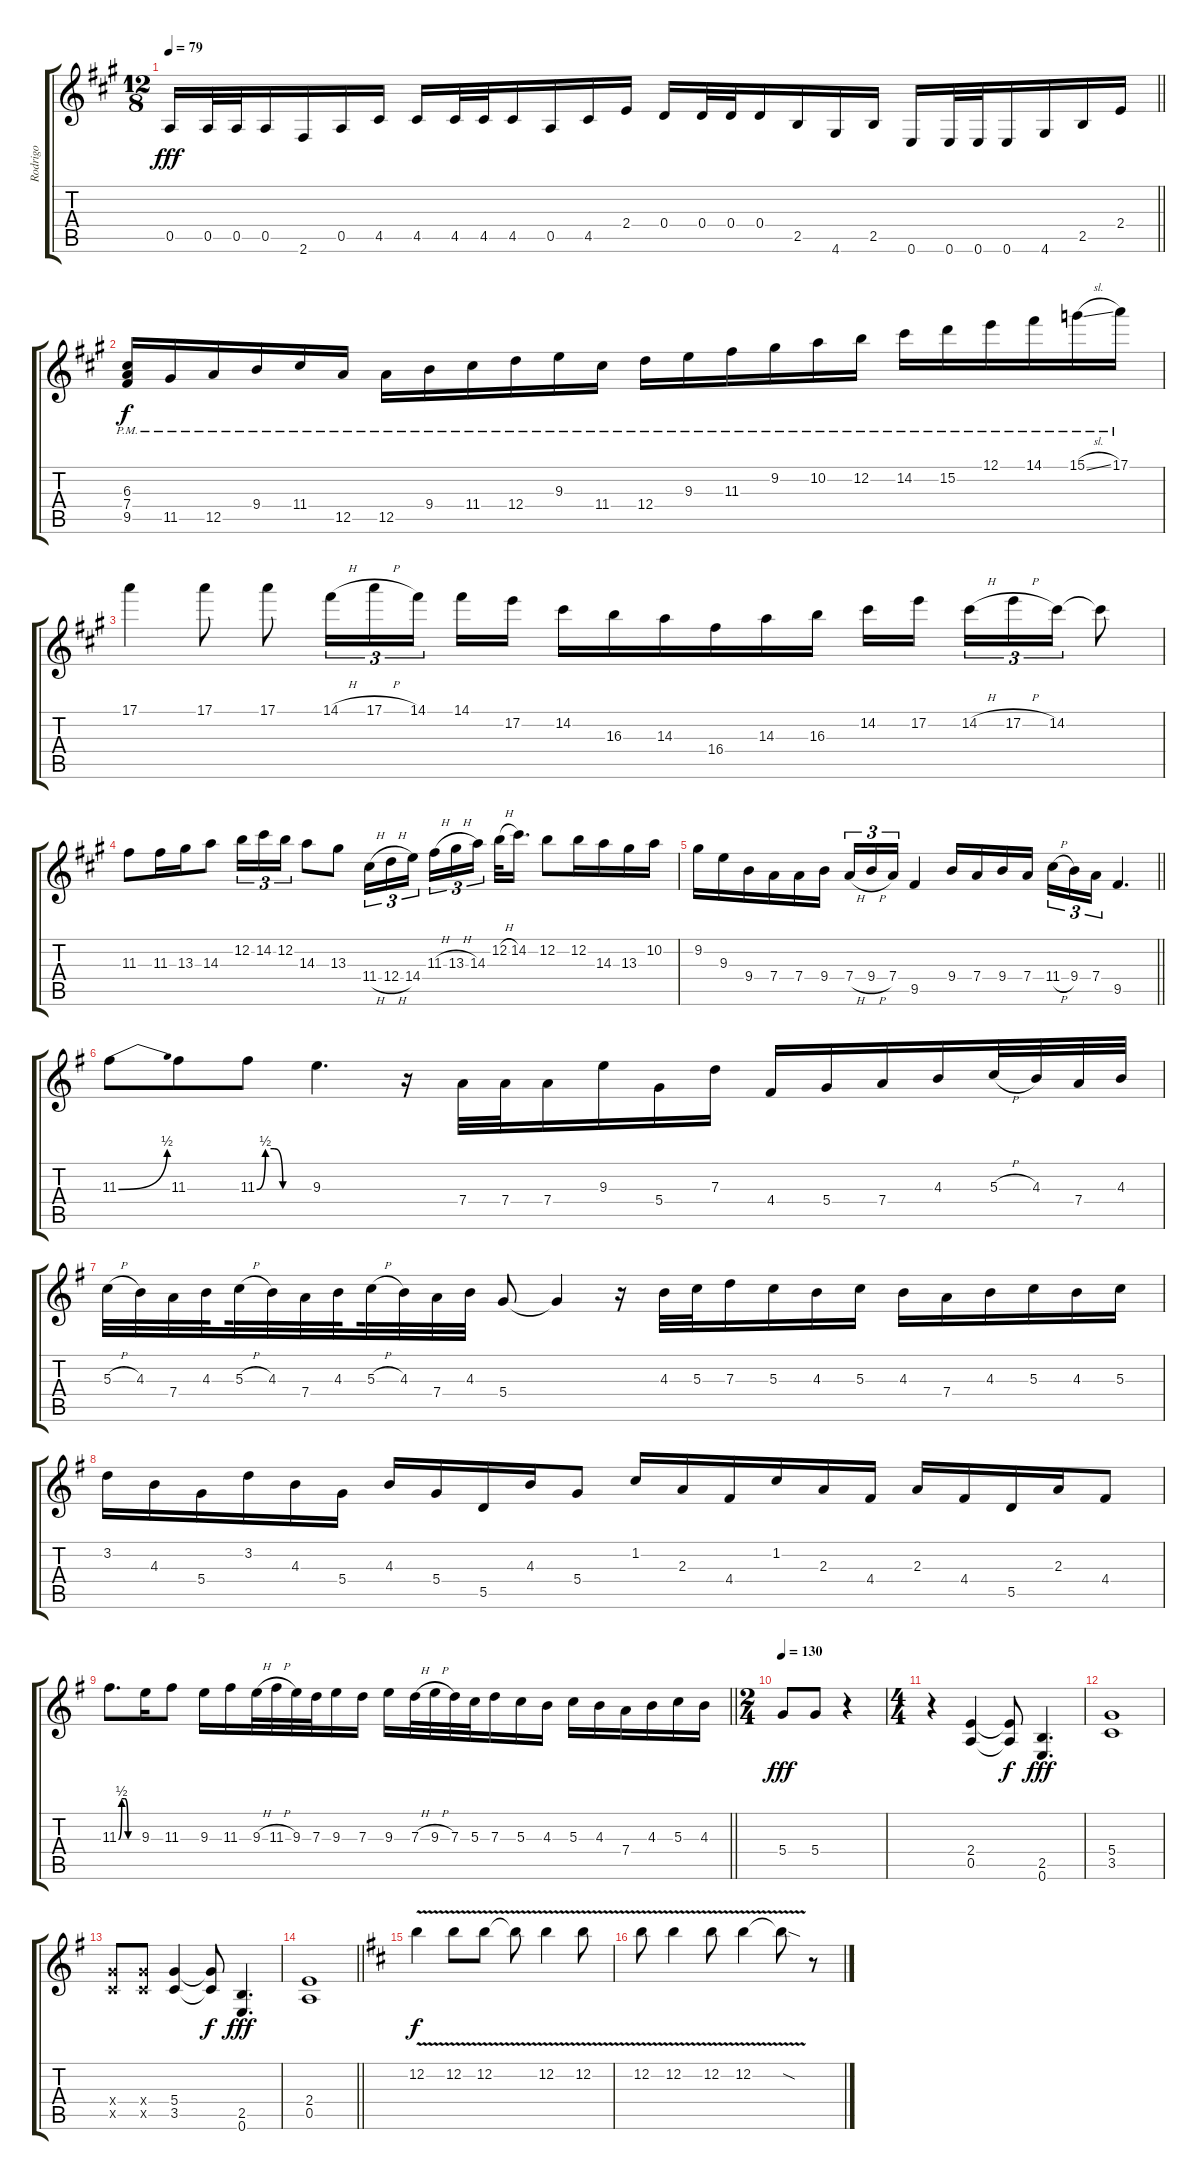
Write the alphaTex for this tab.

\track ("Rodrigo" "Rodrigo") {instrument acousticguitarnylon}
\staff {score tabs}
\tuning (E4 B3 G3 D3 A2 E2) {hide}
\ts (12 8)
\tempo 79
\clef g2
\barLineRight lightlight
\ks f#minor
0.5.16{dy fff} 0.5.32 0.5.32 0.5.16 2.6.16 0.5.16 4.5.16 4.5.16 4.5.32 4.5.32 4.5.16 0.5.16 4.5.16 2.4.16 0.4.16 0.4.32 0.4.32 0.4.16 2.5.16 4.6.16 2.5.16 0.6.16 0.6.32 0.6.32 0.6.16 4.6.16 2.5.16 2.4.16 |
(6.3 7.4 9.5{pm}).16{dy f} 11.5{pm}.16 12.5{pm}.16 9.4{pm}.16 11.4{pm}.16 12.5{pm}.16 12.5{pm}.16 9.4{pm}.16 11.4{pm}.16 12.4{pm}.16 9.3{pm}.16 11.4{pm}.16 12.4{pm}.16 9.3{pm}.16 11.3{pm}.16 9.2{pm}.16 10.2{pm}.16 12.2{pm}.16 14.2{pm}.16 15.2{pm}.16 12.1{pm}.16 14.1{pm}.16 15.1{sl pm}.16 17.1{pm}.16 |
17.1.4 17.1.8 17.1.8 14.1{h}.16{tu (3 2)} 17.1{h}.16{tu (3 2)} 14.1.16{tu (3 2) beam splitsecondary} 14.1.16 17.2.16 14.2.16 16.3.16 14.3.16 16.4.16 14.3.16 16.3.16 14.2.16 17.2.16{beam splitsecondary} 14.2{h}.16{tu (3 2)} 17.2{h}.16{tu (3 2)} 14.2.16{tu (3 2)} 14.2{t}.8 |
11.3.8 11.3.16 13.3.16 14.3.8 12.2.16{tu (3 2)} 14.2.16{tu (3 2)} 12.2.16{tu (3 2)} 14.3.8 13.3.8 11.4{h}.16{tu (3 2)} 12.4{h}.16{tu (3 2)} 14.4.16{tu (3 2) beam splitsecondary} 11.3{h}.16{tu (3 2)} 13.3{h}.16{tu (3 2)} 14.3.16{tu (3 2) beam splitsecondary} 12.2{h}.32 14.2.16{d} 12.2.8 12.2.16 14.3.16 13.3.16 10.2.16 |
\barLineRight lightlight
9.2.16 9.3.16 9.4.16 7.4.16 7.4.16 9.4.16 7.4{h}.16{tu (3 2)} 9.4{h}.16{tu (3 2)} 7.4.16{tu (3 2)} 9.5.4 9.4.16 7.4.16 9.4.16 7.4.16{beam splitsecondary} 11.4{h}.16{tu (3 2)} 9.4.16{tu (3 2)} 7.4.16{tu (3 2)} 9.5.4{d} |
\ks eminor
11.3{be (bend 0 0 60 2)}.8 11.3.8 11.3{be (custom 0 0 10 2 20 2 30 0 60 0)}.8 9.3.4{d} r.16 7.4.32 7.4.32 7.4.16 9.3.16 5.4.16 7.3.16 4.4.16 5.4.16 7.4.16 4.3.16 5.3{h}.32 4.3.32 7.4.32 4.3.32 |
5.3{h}.32 4.3.32 7.4.32 4.3.32{beam splitsecondary} 5.3{h}.32 4.3.32 7.4.32 4.3.32{beam splitsecondary} 5.3{h}.32 4.3.32 7.4.32 4.3.32 5.4.8 5.4{t}.4 r.16 4.3.32 5.3.32 7.3.16 5.3.16 4.3.16 5.3.16 4.3.16 7.4.16 4.3.16 5.3.16 4.3.16 5.3.16 |
3.2.16 4.3.16 5.4.16 3.2.16 4.3.16 5.4.16 4.3.16 5.4.16 5.5.16 4.3.16 5.4.8 1.2.16 2.3.16 4.4.16 1.2.16 2.3.16 4.4.16 2.3.16 4.4.16 5.5.16 2.3.16 4.4.8 |
\barLineRight lightlight
11.3{be (custom 0 0 10 2 20 2 30 0 60 0)}.8{d} 9.3.16 11.3.8 9.3.16 11.3.16 9.3{h}.32 11.3{h}.32 9.3.32 7.3.32 9.3.16 7.3.16 9.3.16 7.3{h}.32 9.3{h}.32 7.3.32 5.3.32 7.3.16 5.3.16 4.3.16 5.3.16 4.3.16 7.4.16 4.3.16 5.3.16 4.3.16 |
\ts (2 4)
\tempo 130
5.4.8{dy fff} 5.4.8 r.4 |
\ts (4 4)
r.4 (2.4 0.5).4 (2.4{t} 0.5{t}).8{dy f} (2.5 0.6).4{d dy fff} |
(5.4 3.5).1 |
(5.4{x} 3.5{x}).8 (5.4{x} 3.5{x}).8 (5.4 3.5).4 (5.4{t} 3.5{t}).8{dy f} (2.5 0.6).4{d dy fff} |
\barLineRight lightlight
(2.4 0.5).1 |
\ks bminor
12.2{v}.4{dy f} 12.2{v}.8 12.2{v}.8 12.2{t}.8 12.2{v}.4 12.2{v}.8 |
12.2{v}.8 12.2{v}.4 12.2{v}.8 12.2{v}.4 12.2{sod t}.8 r.8
